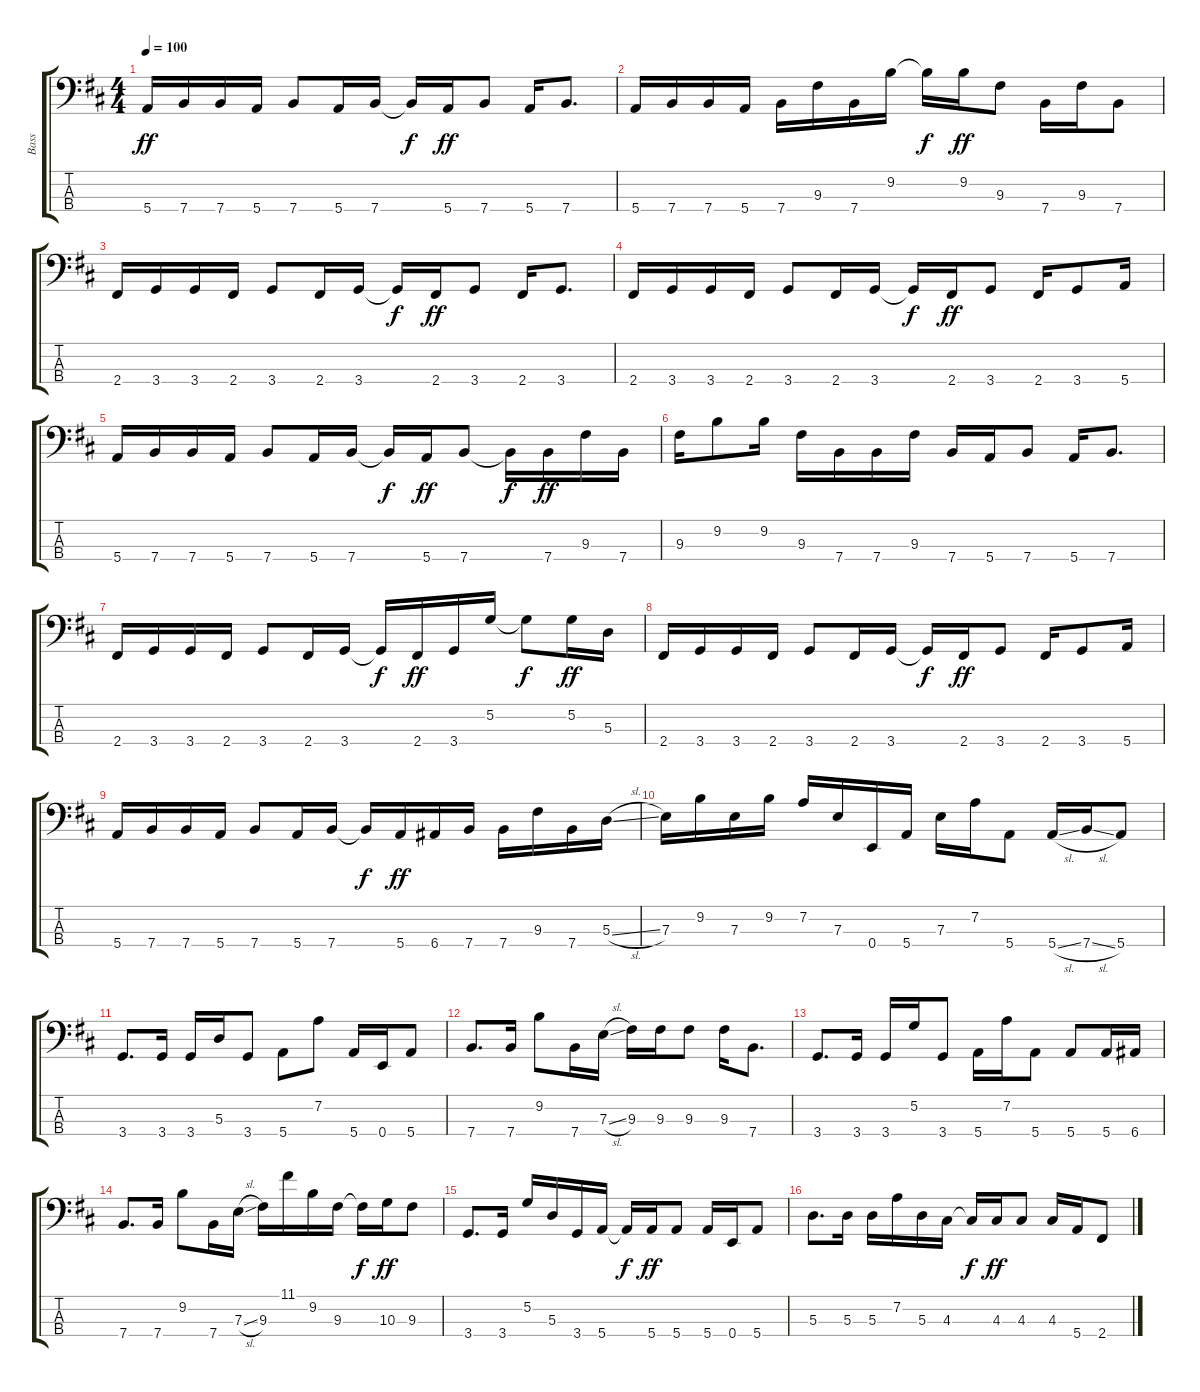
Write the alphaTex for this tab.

\track ("Bass" "Bass") {instrument electricbasspick}
\staff {score tabs}
\tuning (G2 D2 A1 E1) {hide}
\ts (4 4)
\tempo 100
\clef f4
\ks d
5.4.16{dy ff} 7.4.16 7.4.16 5.4.16 7.4.8 5.4.16 7.4.16 7.4{t}.16{dy f} 5.4.16{dy ff} 7.4.8 5.4.16 7.4.8{d} |
5.4.16 7.4.16 7.4.16 5.4.16 7.4.16 9.3.16 7.4.16 9.2.16 9.2{t}.16{dy f} 9.2.16{dy ff} 9.3.8 7.4.16 9.3.16 7.4.8 |
2.4.16 3.4.16 3.4.16 2.4.16 3.4.8 2.4.16 3.4.16 3.4{t}.16{dy f} 2.4.16{dy ff} 3.4.8 2.4.16 3.4.8{d} |
2.4.16 3.4.16 3.4.16 2.4.16 3.4.8 2.4.16 3.4.16 3.4{t}.16{dy f} 2.4.16{dy ff} 3.4.8 2.4.16 3.4.8 5.4.16 |
5.4.16 7.4.16 7.4.16 5.4.16 7.4.8 5.4.16 7.4.16 7.4{t}.16{dy f} 5.4.16{dy ff} 7.4.8 7.4{t}.16{dy f} 7.4.16{dy ff} 9.3.16 7.4.16 |
9.3.16 9.2.8 9.2.16 9.3.16 7.4.16 7.4.16 9.3.16 7.4.16 5.4.16 7.4.8 5.4.16 7.4.8{d} |
2.4.16 3.4.16 3.4.16 2.4.16 3.4.8 2.4.16 3.4.16 3.4{t}.16{dy f} 2.4.16{dy ff} 3.4.16 5.2.16 5.2{t}.8{dy f} 5.2.16{dy ff} 5.3.16 |
2.4.16 3.4.16 3.4.16 2.4.16 3.4.8 2.4.16 3.4.16 3.4{t}.16{dy f} 2.4.16{dy ff} 3.4.8 2.4.16 3.4.8 5.4.16 |
5.4.16 7.4.16 7.4.16 5.4.16 7.4.8 5.4.16 7.4.16 7.4{t}.16{dy f} 5.4.16{dy ff} 6.4.16 7.4.16 7.4.16 9.3.16 7.4.16 5.3{sl}.16 |
7.3.16 9.2.16 7.3.16 9.2.16 7.2.16 7.3.16 0.4.16 5.4.16 7.3.16 7.2.16 5.4.8 5.4{sl}.16 7.4{sl}.16 5.4.8 |
3.4.8{d} 3.4.16 3.4.16 5.3.16 3.4.8 5.4.8 7.2.8 5.4.16 0.4.16 5.4.8 |
7.4.8{d} 7.4.16 9.2.8 7.4.16 7.3{sl}.16 9.3.16 9.3.16 9.3.8 9.3.16 7.4.8{d} |
3.4.8{d} 3.4.16 3.4.16 5.2.16 3.4.8 5.4.16 7.2.16 5.4.8 5.4.8 5.4.16 6.4.16 |
7.4.8{d} 7.4.16 9.2.8 7.4.16 7.3{sl}.16 9.3.16 11.1.16 9.2.16 9.3.16 9.3{t}.16{dy f} 10.3.16{dy ff} 9.3.8 |
3.4.8{d} 3.4.16 5.2.16 5.3.16 3.4.16 5.4.16 5.4{t}.16{dy f} 5.4.16{dy ff} 5.4.8 5.4.16 0.4.16 5.4.8 |
5.3.8{d} 5.3.16 5.3.16 7.2.16 5.3.16 4.3.16 4.3{t}.16{dy f} 4.3.16{dy ff} 4.3.8 4.3.16 5.4.16 2.4.8
